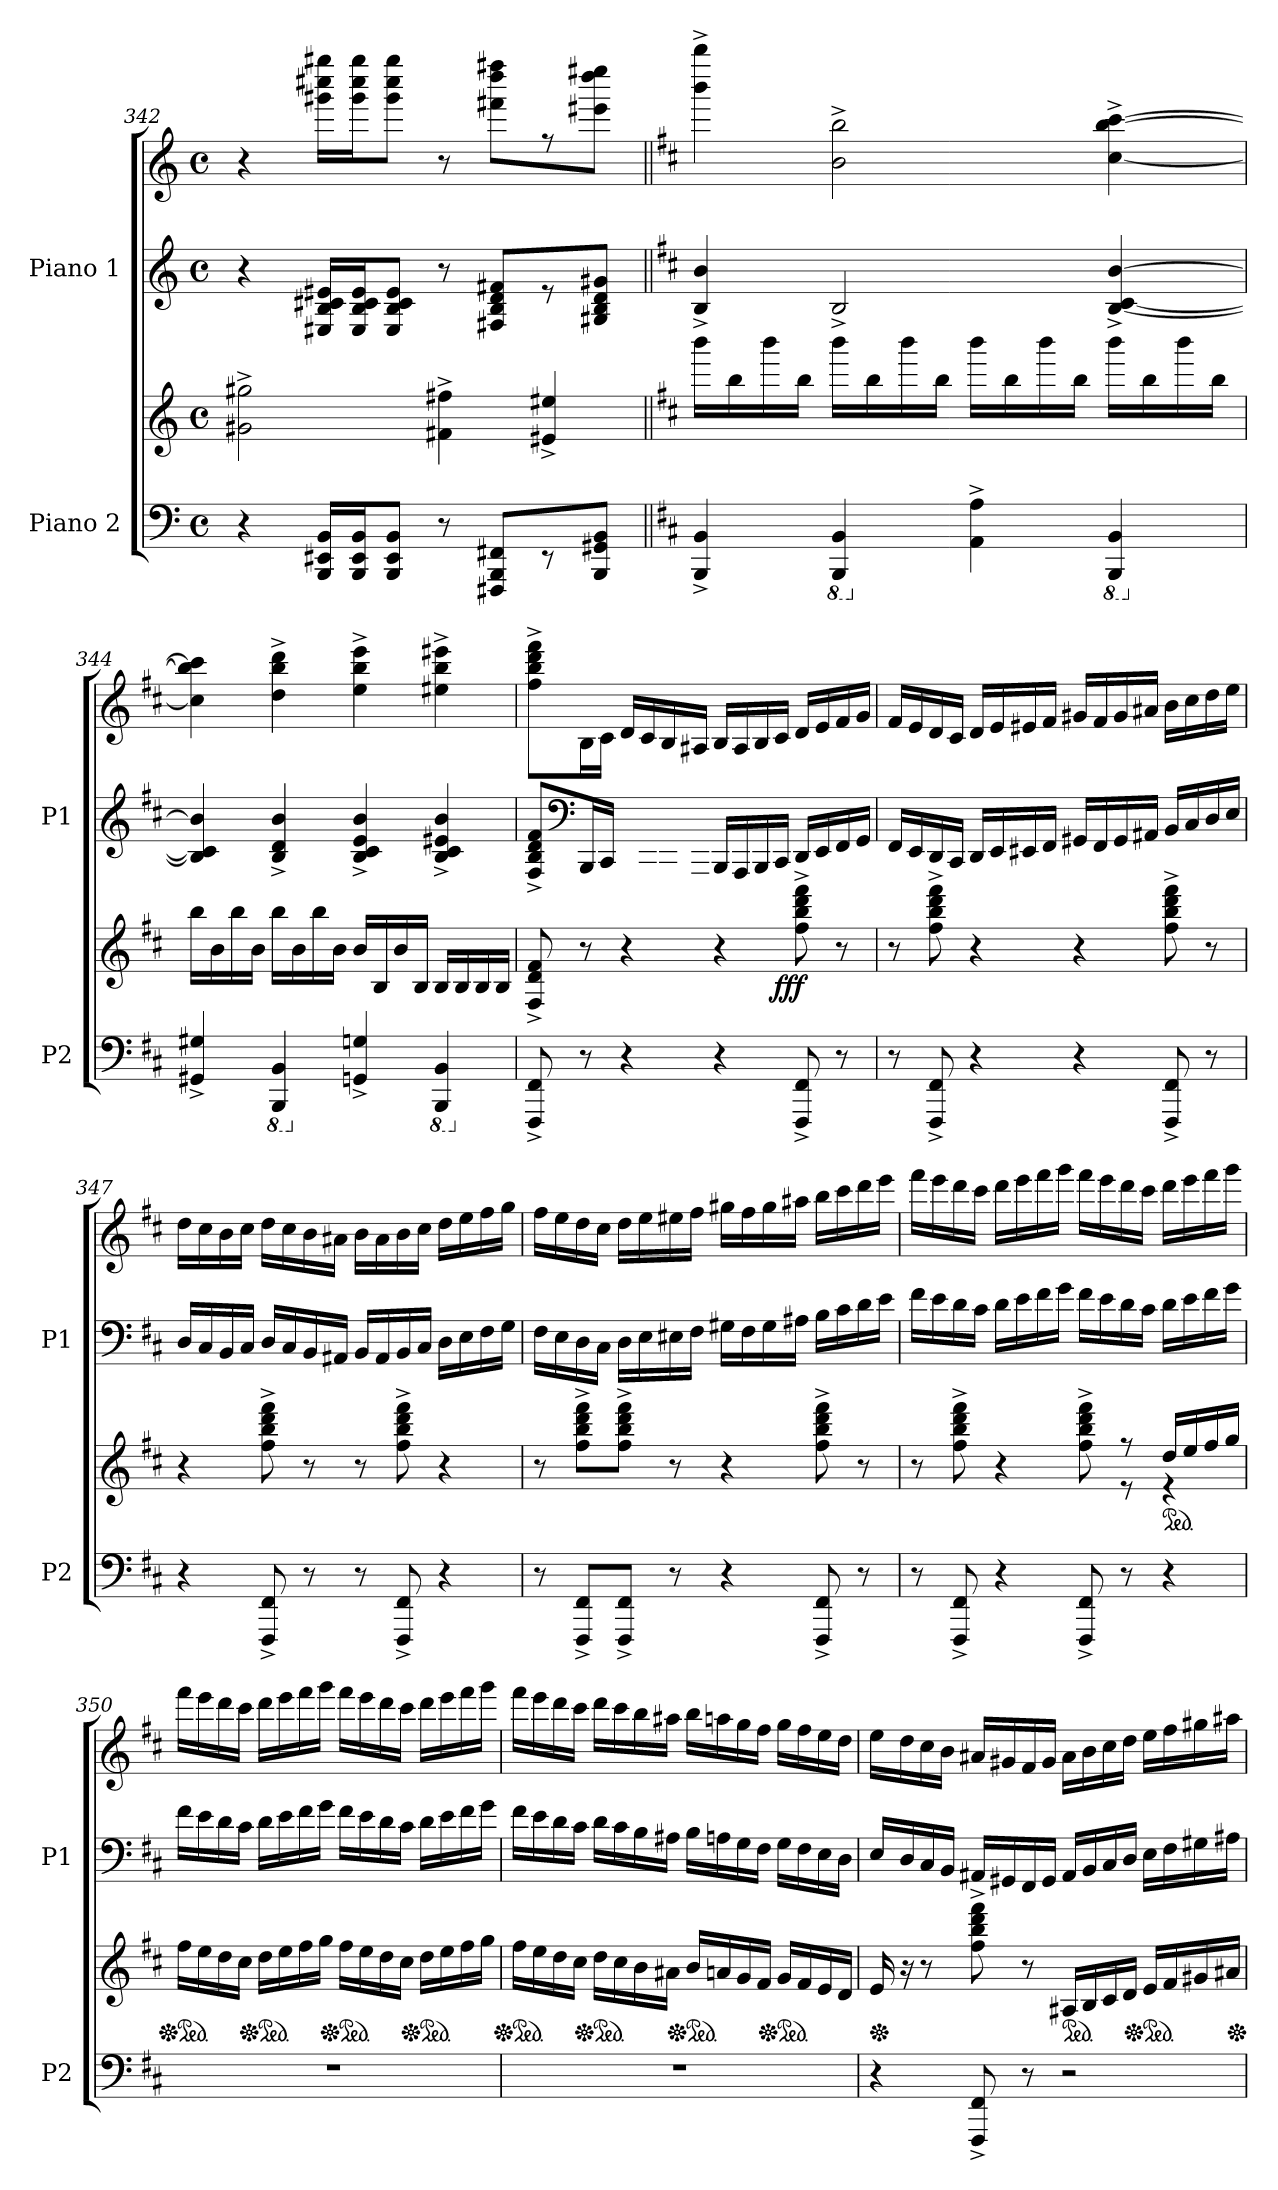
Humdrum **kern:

**kern	**kern	**dynam	**kern	**kern
*part2	*part2	*part2	*part1	*part1
*staff4	*staff3	*staff3/4	*staff2	*staff1
*I"Piano 2	*	*	*I"Piano 1	*
*I'P2	*	*	*I'P1	*
*clefF4	*clefG2	*	*clefG2	*clefG2
*k[]	*k[]	*	*k[]	*k[]
*M4/4	*M4/4	*	*M4/4	*M4/4
*met(c)	*met(c)	*	*met(c)	*met(c)
=342	=342	=342	=342	=342
4r	2g#X\^ 2gg#X\^	.	4r	4r
16BBB/ 16EE#X/ 16BB/LL	.	.	16E#X/ 16B/ 16c#X/ 16e#X/LL	16ggg#X\ 16cccc#X\ 16gggg#X\LL
16BBB/ 16EE#/ 16BB/J	.	.	16E#/ 16B/ 16c#/ 16e#/J	16ggg#\ 16cccc#\ 16gggg#\J
8BBB/ 8EE#/ 8BB/J	.	.	8E#/ 8B/ 8c#/ 8e#/J	8ggg#\ 8cccc#\ 8gggg#\J
8r	4f#X\^ 4ff#X\^	.	8r	8r
8FFF#X/ 8BBB/ 8FF#X/L	.	.	8F#X/ 8B/ 8d/ 8f#X/L	8fff#X\ 8dddd\ 8ffff#X\L
8r	4e#X/^ 4ee#X/^	.	8r	8rff
8BBB/ 8GG#X/ 8BB/J	.	.	8G#X/ 8B/ 8d/ 8g#X/J	8eee#X\ 8dddd\ 8eeee#X\J
!!LO:LB:g=z
=343||	=343||	=343||	=343||	=343||
*k[f#c#]	*k[f#c#]	*	*k[f#c#]	*k[f#c#]
4BBB/^ 4BB/^	16bbb\LL	.	4B/^ 4b/^	4bbb\^ 4bbbb\^
.	16bb\	.	.	.
.	16bbb\	.	.	.
.	16bb\JJ	.	.	.
*8ba	*	*	*	*
4BBBB/ 4BBB/	16bbb\LL	.	2B^/	2b\^ 2bb\^
.	16bb\	.	.	.
.	16bbb\	.	.	.
.	16bb\JJ	.	.	.
*X8ba	*	*	*	*
4AA\^ 4A\^	16bbb\LL	.	.	.
.	16bb\	.	.	.
.	16bbb\	.	.	.
.	16bb\JJ	.	.	.
*8ba	*	*	*	*
4BBBB/ 4BBB/	16bbb\LL	.	[4B/^ [4c#/^ [4b/^	[4cc#\^ [4bb\^ [4ccc#\^
.	16bb\	.	.	.
.	16bbb\	.	.	.
.	16bb\JJ	.	.	.
=344	=344	=344	=344	=344
*X8ba	*	*	*	*
4GG#X/^ 4G#X/^	16bb\LL	.	4B/] 4c#/] 4b/]	4cc#\] 4bb\] 4ccc#\]
.	16b\	.	.	.
.	16bb\	.	.	.
.	16b\JJ	.	.	.
*8ba	*	*	*	*
4BBBB/ 4BBB/	16bb\LL	.	4B/^ 4d/^ 4b/^	4dd\^ 4bb\^ 4ddd\^
.	16b\	.	.	.
.	16bb\	.	.	.
.	16b\JJ	.	.	.
*X8ba	*	*	*	*
4GGn/^ 4Gn/^	16b/LL	.	4B/^ 4c#/^ 4e/^ 4b/^	4ee\^ 4bb\^ 4eee\^
.	16B/	.	.	.
.	16b/	.	.	.
.	16B/JJ	.	.	.
*8ba	*	*	*	*
4BBBB/ 4BBB/	16B/LL	.	4B/^ 4c#/^ 4e#X/^ 4b/^	4ee#X\^ 4bb\^ 4eee#X\^
.	16B/	.	.	.
.	16B/	.	.	.
.	16B/JJ	.	.	.
!!LO:PB:g=z
=345	=345	=345	=345	=345
*X8ba	*	*	*	*
*	*^	*	*	*
*	*	*^	*	*	*
8FFF#/^ 8FF#/^	8F#/^ 8d/^ 8f#/^	8ryy	2ryy	.	8F#/^ 8B/^ 8d/^ 8f#/^L	8ff#\^ 8bb\^ 8ddd\^ 8fff#\^L
*	*	*	*	*	*clefF4	*
8r	8r	8ryy	.	.	16BBB/L	16B\L
.	.	.	.	.	16CC#/JJ	16c#\JJ
4r	4r	4ryy	.	.	16DD/LLyy	16d/LL
.	.	.	.	.	16CC#/	16c#/
.	.	.	.	.	16BBB/	16B/
.	.	.	.	.	16AAA#X/JJ	16A#X/JJ
4r	4r	4ryy	8.ryy	.	16BBB/LL	16B/LL
.	.	.	.	.	16AAA#/	16A#/
.	.	.	.	.	16BBB/	16B/
!	!	!	!	!LO:DY:b	!	!
.	.	.	4ryy	fff	16CC#/JJ	16c#/JJ
8FFF#/^ 8FF#/^	8ff#\^ 8bb\^ 8ddd\^ 8fff#\^	8F#/yy^ 8B/yy^ 8d/yy^ 8f#/yy^	.	.	16DD/LL	16d/LL
.	.	.	.	.	16EE/	16e/
8r	8r	8ryy	.	.	16FF#/	16f#/
.	.	.	16ryy	.	16GG/JJ	16g/JJ
*	*	*v	*v	*	*	*
=346	=346	=346	=346	=346	=346
8r	8r	8ryy	.	16FF#/LL	16f#/LL
.	.	.	.	16EE/	16e/
8FFF#/^ 8FF#/^	8ff#\^ 8bb\^ 8ddd\^ 8fff#\^	8F#/yy^ 8B/yy^ 8d/yy^ 8f#/yy^	.	16DD/	16d/
.	.	.	.	16CC#/JJ	16c#/JJ
4r	4r	4ryy	.	16DD/LL	16d/LL
.	.	.	.	16EE/	16e/
.	.	.	.	16EE#X/	16e#X/
.	.	.	.	16FF#/JJ	16f#/JJ
4r	4r	4ryy	.	16GG#X/LL	16g#X/LL
.	.	.	.	16FF#/	16f#/
.	.	.	.	16GG#/	16g#/
.	.	.	.	16AA#X/JJ	16a#X/JJ
8FFF#/^ 8FF#/^	8ff#\^ 8bb\^ 8ddd\^ 8fff#\^	8F#/yy^ 8B/yy^ 8d/yy^ 8f#/yy^	.	16BB/LL	16b\LL
.	.	.	.	16C#/	16cc#\
8r	8r	8ryy	.	16D/	16dd\
.	.	.	.	16E/JJ	16ee\JJ
!!LO:LB:g=z
=347	=347	=347	=347	=347	=347
4r	4r	4ryy	.	16D/LL	16dd\LL
.	.	.	.	16C#/	16cc#\
.	.	.	.	16BB/	16b\
.	.	.	.	16C#/JJ	16cc#\JJ
8FFF#/^ 8FF#/^	8ff#\^ 8bb\^ 8ddd\^ 8fff#\^	8F#/yy^ 8B/yy^ 8d/yy^ 8f#/yy^	.	16D/LL	16dd\LL
.	.	.	.	16C#/	16cc#\
8r	8r	8ryy	.	16BB/	16b\
.	.	.	.	16AA#X/JJ	16a#X\JJ
8r	8r	8ryy	.	16BB/LL	16b\LL
.	.	.	.	16AA#/	16a#\
8FFF#/^ 8FF#/^	8ff#\^ 8bb\^ 8ddd\^ 8fff#\^	8F#/yy^ 8B/yy^ 8d/yy^ 8f#/yy^	.	16BB/	16b\
.	.	.	.	16C#/JJ	16cc#\JJ
4r	4r	4ryy	.	16D\LL	16dd\LL
.	.	.	.	16E\	16ee\
.	.	.	.	16F#\	16ff#\
.	.	.	.	16G\JJ	16gg\JJ
=348	=348	=348	=348	=348	=348
8r	8r	8ryy	.	16F#\LL	16ff#\LL
.	.	.	.	16E\	16ee\
8FFF#/^ 8FF#/^L	8ff#\^ 8bb\^ 8ddd\^ 8fff#\^L	8F#\yy^ 8B\yy^ 8d\yy^ 8f#\yy^L	.	16D\	16dd\
.	.	.	.	16C#\JJ	16cc#\JJ
8FFF#/^ 8FF#/^J	8ff#\^ 8bb\^ 8ddd\^ 8fff#\^J	8F#\yy^ 8B\yy^ 8d\yy^ 8f#\yy^J	.	16D\LL	16dd\LL
.	.	.	.	16E\	16ee\
8r	8r	8ryy	.	16E#X\	16ee#X\
.	.	.	.	16F#\JJ	16ff#\JJ
4r	4r	4ryy	.	16G#X\LL	16gg#X\LL
.	.	.	.	16F#\	16ff#\
.	.	.	.	16G#\	16gg#\
.	.	.	.	16A#X\JJ	16aa#X\JJ
8FFF#/^ 8FF#/^	8ff#\^ 8bb\^ 8ddd\^ 8fff#\^	8F#/yy^ 8B/yy^ 8d/yy^ 8f#/yy^	.	16B\LL	16bb\LL
.	.	.	.	16c#\	16ccc#\
8r	8r	8ryy	.	16d\	16ddd\
.	.	.	.	16e\JJ	16eee\JJ
!!LO:LB:g=z
=349	=349	=349	=349	=349	=349
8r	8r	8ryy	.	16f#\LL	16fff#\LL
.	.	.	.	16e\	16eee\
8FFF#/^ 8FF#/^	8ff#\^ 8bb\^ 8ddd\^ 8fff#\^	8F#/yy^ 8B/yy^ 8d/yy^ 8f#/yy^	.	16d\	16ddd\
.	.	.	.	16c#\JJ	16ccc#\JJ
4r	4r	4ryy	.	16d\LL	16ddd\LL
.	.	.	.	16e\	16eee\
.	.	.	.	16f#\	16fff#\
.	.	.	.	16g\JJ	16ggg\JJ
8FFF#/^ 8FF#/^	8ff#\^ 8bb\^ 8ddd\^ 8fff#\^	8F#/yy^ 8B/yy^ 8d/yy^ 8f#/yy^	.	16f#\LL	16fff#\LL
.	.	.	.	16e\	16eee\
8r	8r	8r	.	16d\	16ddd\
.	.	.	.	16c#\JJ	16ccc#\JJ
*	*ped	*	*	*	*
4r	16dd/LL	4r	.	16d\LL	16ddd\LL
.	16ee/	.	.	16e\	16eee\
.	16ff#/	.	.	16f#\	16fff#\
.	16gg/JJ	.	.	16g\JJ	16ggg\JJ
*	*v	*v	*	*	*
=350	=350	=350	=350	=350
*	*Xped	*	*	*
*	*ped	*	*	*
1r	16ff#\LL	.	16f#\LL	16fff#\LL
.	16ee\	.	16e\	16eee\
.	16dd\	.	16d\	16ddd\
.	16cc#\JJ	.	16c#\JJ	16ccc#\JJ
*	*Xped	*	*	*
*	*ped	*	*	*
.	16dd\LL	.	16d\LL	16ddd\LL
.	16ee\	.	16e\	16eee\
.	16ff#\	.	16f#\	16fff#\
.	16gg\JJ	.	16g\JJ	16ggg\JJ
*	*Xped	*	*	*
*	*ped	*	*	*
.	16ff#\LL	.	16f#\LL	16fff#\LL
.	16ee\	.	16e\	16eee\
.	16dd\	.	16d\	16ddd\
.	16cc#\JJ	.	16c#\JJ	16ccc#\JJ
*	*Xped	*	*	*
*	*ped	*	*	*
.	16dd\LL	.	16d\LL	16ddd\LL
.	16ee\	.	16e\	16eee\
.	16ff#\	.	16f#\	16fff#\
.	16gg\JJ	.	16g\JJ	16ggg\JJ
!!LO:PB:g=z
=351	=351	=351	=351	=351
*	*Xped	*	*	*
*	*ped	*	*	*
1r	16ff#\LL	.	16f#\LL	16fff#\LL
.	16ee\	.	16e\	16eee\
.	16dd\	.	16d\	16ddd\
.	16cc#\JJ	.	16c#\JJ	16ccc#\JJ
*	*Xped	*	*	*
*	*ped	*	*	*
.	16dd\LL	.	16d\LL	16ddd\LL
.	16cc#\	.	16c#\	16ccc#\
.	16b\	.	16B\	16bb\
.	16a#X\JJ	.	16A#X\JJ	16aa#X\JJ
*	*Xped	*	*	*
*	*ped	*	*	*
.	16b/LL	.	16B\LL	16bb\LL
.	16an/	.	16An\	16aan\
.	16g/	.	16G\	16gg\
.	16f#/JJ	.	16F#\JJ	16ff#\JJ
*	*Xped	*	*	*
*	*ped	*	*	*
.	16g/LL	.	16G\LL	16gg\LL
.	16f#/	.	16F#\	16ff#\
.	16e/	.	16E\	16ee\
.	16d/JJ	.	16D\JJ	16dd\JJ
=352	=352	=352	=352	=352
*	*Xped	*	*	*
*	*^	*	*	*
4r	16e/	16ryy	.	16E/LL	16ee\LL
.	16r	16ryy	.	16D/	16dd\
.	8r	8ryy	.	16C#/	16cc#\
.	.	.	.	16BB/JJ	16b\JJ
8FFF#/^ 8FF#/^	8ff#\^ 8bb\^ 8ddd\^ 8fff#\^	8F#/yy^ 8B/yy^ 8d/yy^ 8f#/yy^	.	16AA#X/LL	16a#X/LL
.	.	.	.	16GG#X/	16g#X/
8r	8r	8ryy	.	16FF#/	16f#/
.	.	.	.	16GG#/JJ	16g#/JJ
*	*ped	*	*	*	*
2r	16A#X/LL	2ryy	.	16AA#/LL	16a#\LL
.	16B/	.	.	16BB/	16b\
.	16c#/	.	.	16C#/	16cc#\
.	16d/JJ	.	.	16D/JJ	16dd\JJ
*	*Xped	*	*	*	*
*	*ped	*	*	*	*
.	16e/LL	.	.	16E\LL	16ee\LL
.	16f#/	.	.	16F#\	16ff#\
.	16g#X/	.	.	16G#X\	16gg#X\
.	16a#X/JJ	.	.	16A#X\JJ	16aa#X\JJ
*	*v	*v	*	*	*
*	*Xped	*	*	*
=	=	=	=	=
*-	*-	*-	*-	*-
